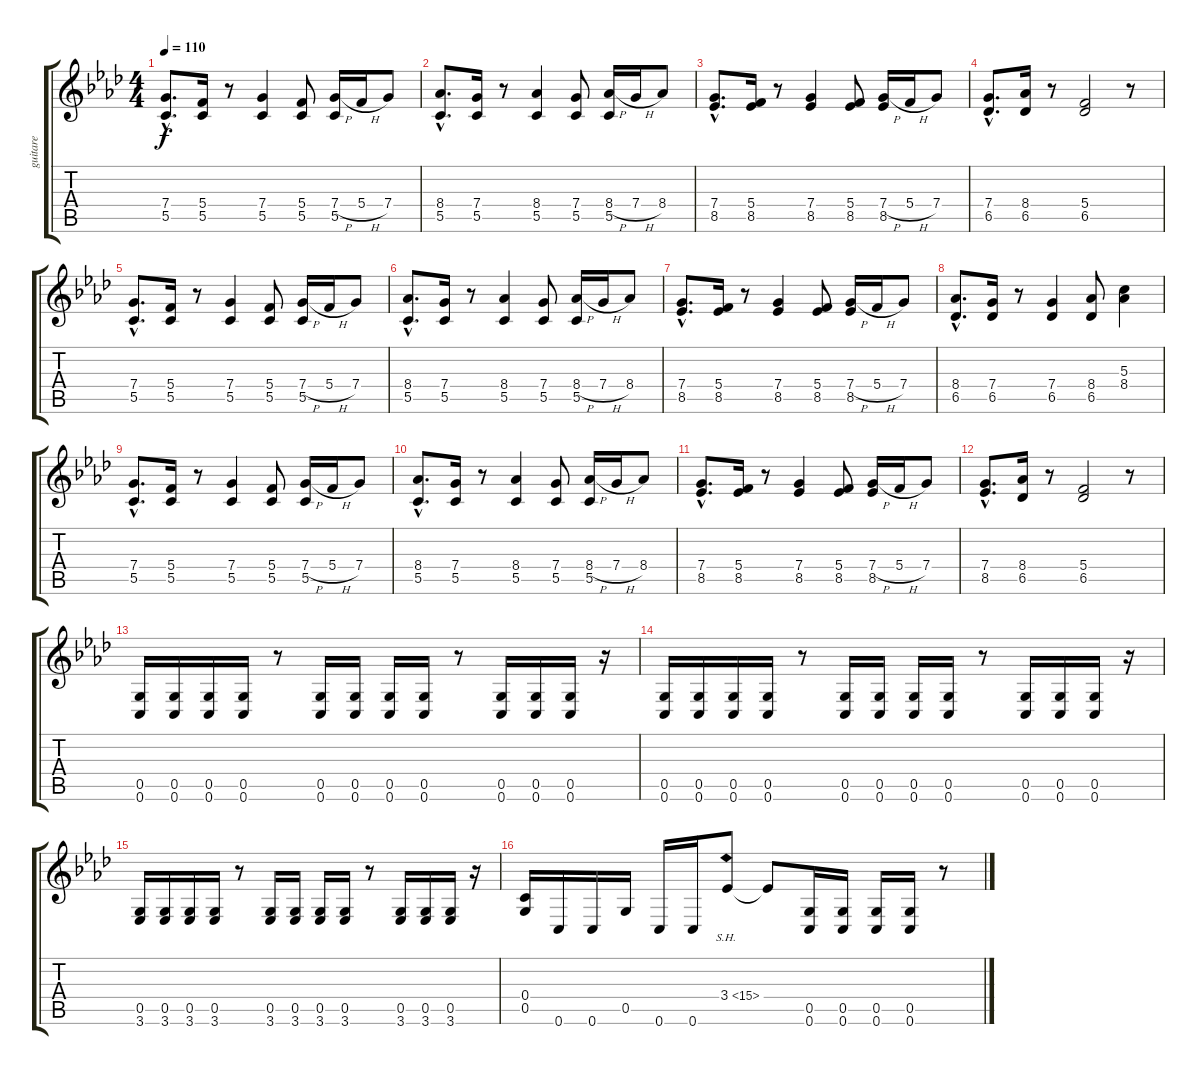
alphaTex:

\track ("guitare" "guitare") {instrument acousticguitarnylon}
\staff {score tabs}
\tuning (Eb4 C4 G3 C3 G2 C2) {hide}
\ts (4 4)
\tempo 110
\clef g2
\ks fminor
(7.4{hac} 5.5{hac}).8{d dy f} (5.4 5.5).16 r.8 (7.4 5.5).4 (5.4 5.5).8 (7.4{h} 5.5).16 5.4{h}.16 7.4.8 |
(8.4{hac} 5.5{hac}).8{d} (7.4 5.5).16 r.8 (8.4 5.5).4 (7.4 5.5).8 (8.4{h} 5.5).16 7.4{h}.16 8.4.8 |
(7.4{hac} 8.5{hac}).8{d} (5.4 8.5).16 r.8 (7.4 8.5).4 (5.4 8.5).8 (7.4{h} 8.5).16 5.4{h}.16 7.4.8 |
(7.4{hac} 6.5{hac}).8{d} (8.4 6.5).16 r.8 (5.4 6.5).2 r.8 |
(7.4{hac} 5.5{hac}).8{d} (5.4 5.5).16 r.8 (7.4 5.5).4 (5.4 5.5).8 (7.4{h} 5.5).16 5.4{h}.16 7.4.8 |
(8.4{hac} 5.5{hac}).8{d} (7.4 5.5).16 r.8 (8.4 5.5).4 (7.4 5.5).8 (8.4{h} 5.5).16 7.4{h}.16 8.4.8 |
(7.4{hac} 8.5{hac}).8{d} (5.4 8.5).16 r.8 (7.4 8.5).4 (5.4 8.5).8 (7.4{h} 8.5).16 5.4{h}.16 7.4.8 |
(8.4{hac} 6.5{hac}).8{d} (7.4 6.5).16 r.8 (7.4 6.5).4 (8.4 6.5).8 (5.3 8.4).4 |
(7.4{hac} 5.5{hac}).8{d} (5.4 5.5).16 r.8 (7.4 5.5).4 (5.4 5.5).8 (7.4{h} 5.5).16 5.4{h}.16 7.4.8 |
(8.4{hac} 5.5{hac}).8{d} (7.4 5.5).16 r.8 (8.4 5.5).4 (7.4 5.5).8 (8.4{h} 5.5).16 7.4{h}.16 8.4.8 |
(7.4{hac} 8.5{hac}).8{d} (5.4 8.5).16 r.8 (7.4 8.5).4 (5.4 8.5).8 (7.4{h} 8.5).16 5.4{h}.16 7.4.8 |
(7.4{hac} 8.5{hac}).8{d} (8.4 6.5).16 r.8 (5.4 6.5).2 r.8 |
(0.5 0.6).16{volume 13 instrument distortionguitar} (0.5 0.6).16 (0.5 0.6).16 (0.5 0.6).16 r.8 (0.5 0.6).16 (0.5 0.6).16 (0.5 0.6).16 (0.5 0.6).16 r.8 (0.5 0.6).16 (0.5 0.6).16 (0.5 0.6).16 r.16 |
(0.5 0.6).16 (0.5 0.6).16 (0.5 0.6).16 (0.5 0.6).16 r.8 (0.5 0.6).16 (0.5 0.6).16 (0.5 0.6).16 (0.5 0.6).16 r.8 (0.5 0.6).16 (0.5 0.6).16 (0.5 0.6).16 r.16 |
(0.5 3.6).16 (0.5 3.6).16 (0.5 3.6).16 (0.5 3.6).16 r.8 (0.5 3.6).16 (0.5 3.6).16 (0.5 3.6).16 (0.5 3.6).16 r.8 (0.5 3.6).16 (0.5 3.6).16 (0.5 3.6).16 r.16 |
(0.4 0.5).16 0.6.16 0.6.16 0.5.16 0.6.16 0.6.16 3.4{sh 12}.8{instrument guitarharmonics} 3.4{t}.8{instrument distortionguitar} (0.5 0.6).16 (0.5 0.6).16 (0.5 0.6).16 (0.5 0.6).16 r.8
